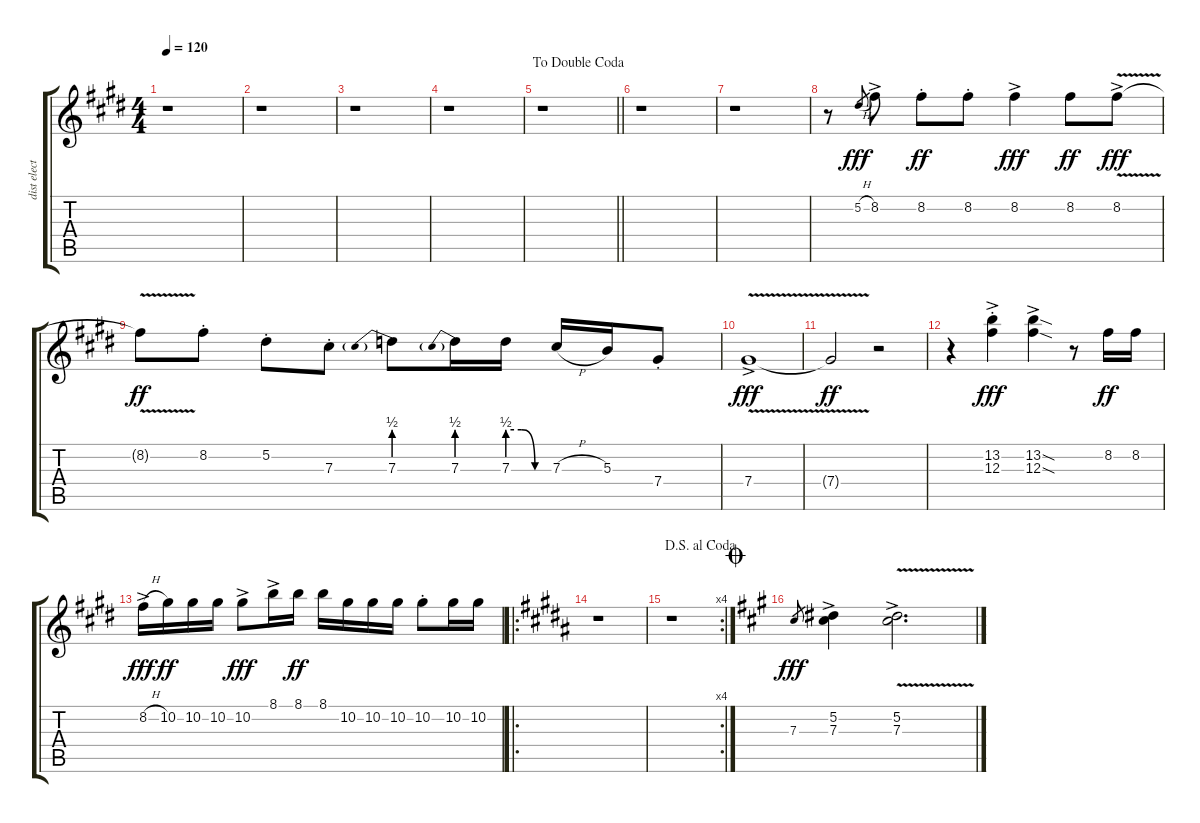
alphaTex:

\track ("dist electric (see performance notes)" "dist elect") {instrument overdrivenguitar}
\staff {score tabs}
\tuning (Eb4 Bb3 Gb3 Db3 Ab2 Eb2) {hide}
\ts (4 4)
\tempo 120
\clef g2
\ks c#minor
r.1{dy p} |
\ks e
r.1 |
\ks c#minor
r.1 |
r.1 |
\jump dadoublecoda
\barLineRight lightlight
r.1 |
\ks e
r.1 |
\ks c#minor
r.1 |
r.8 5.2{h}.8{gr dy fff} 8.2{ac}.8 8.2{st}.8{dy ff} 8.2{st}.8 8.2{ac}.4{dy fff} 8.2.8{dy ff} 8.2{v ac}.8{dy fff} |
8.2{v t}.8{dy ff} 8.2{st}.8 5.2{st}.8 7.3{st}.8 7.3{be (prebend 0 2 60 2)}.8 7.3{be (prebend 0 2 60 2)}.16 7.3{be (custom 0 2 20 2 40 0 60 0)}.16 7.3{h}.16 5.3.16 7.4{st}.8 |
\ks e
7.4{v ac}.1{dy fff} |
\ks c#minor
7.4{v t}.2{dy ff} r.2 |
r.4 (13.2{ac st} 12.3{ac st}).4{dy fff} (13.2{sod ac} 12.3{sod ac}).4 r.8 8.2.16{dy ff} 8.2.16 |
8.2{h ac}.16{dy fff} 10.2.16{dy ff} 10.2.16 10.2.16 10.2{ac}.8{dy fff} 8.1{ac}.16 8.1.16{dy ff} 8.1.16 10.2.16 10.2.16 10.2.16 10.2{st}.8 10.2.16 10.2.16 |
\ro
\ks b
r.1 |
\rc 4
\jump dalsegnoalcoda
\ks g#minor
r.1 |
\jump coda
\ks a
7.3.8{gr dy fff} (5.2{ac} 7.3{ac}).4 (5.2{v ac} 7.3{v ac}).2{d}
